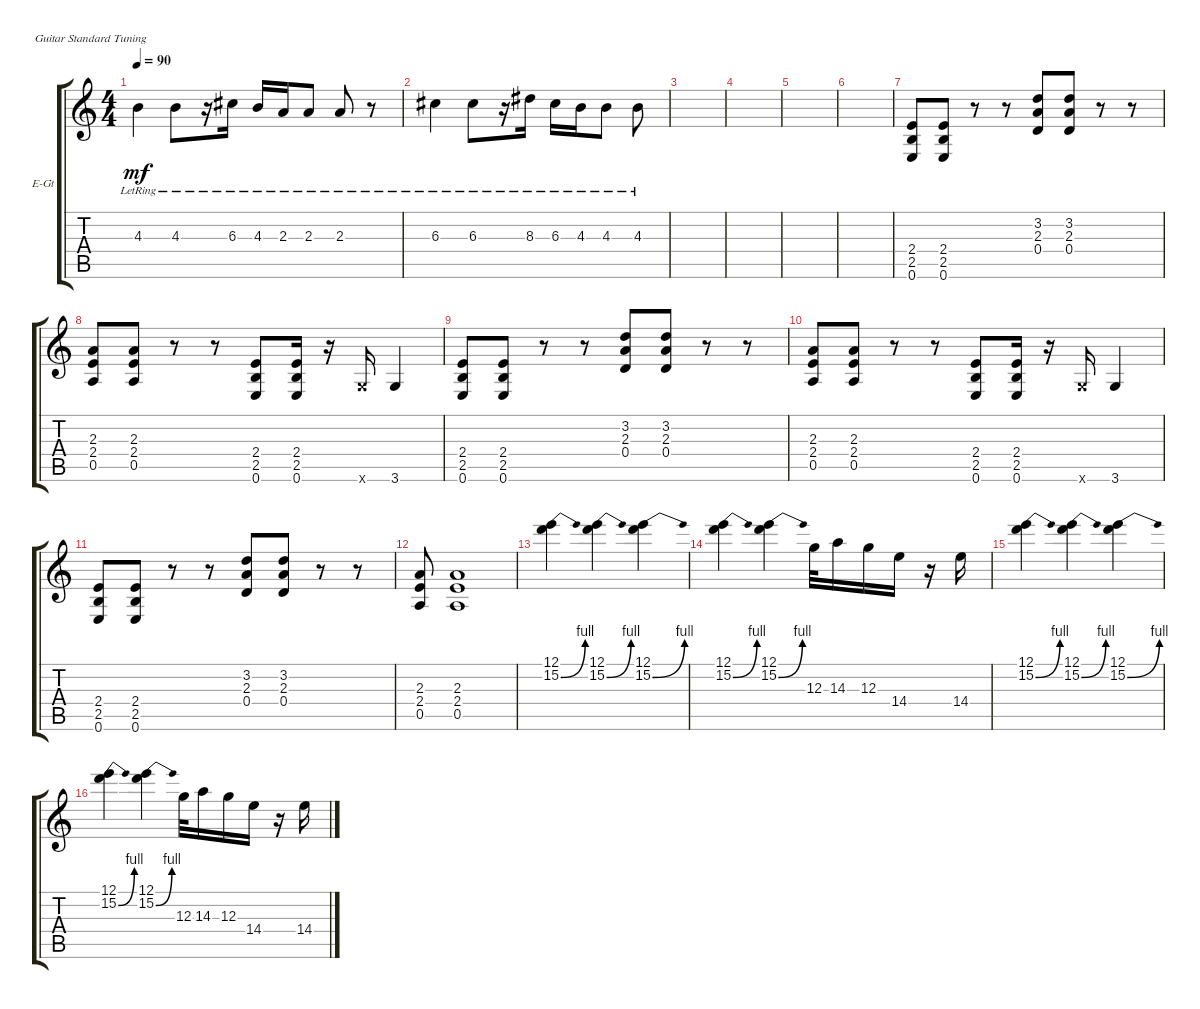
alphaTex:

\defaultSystemsLayout 4
\bracketExtendMode groupsimilarinstruments
\firstSystemTrackNameOrientation horizontal
\otherSystemsTrackNameOrientation horizontal
\track ("Electric Guitar" "E-Gt") {instrument distortionguitar}
\staff {score tabs}
\tuning (E4 B3 G3 D3 A2 E2)
\ts (4 4)
\tempo 90
\clef g2
\ks c
4.3{lr}.4{dy mf} 4.3{lr}.8 r.16 6.3{lr}.16 4.3{lr}.16 2.3{lr}.16 2.3{lr}.8 2.3{lr}.8 r.8 |
6.3{lr}.4 6.3{lr}.8 r.16 8.3{lr}.16 6.3{lr}.16 4.3{lr}.16 4.3{lr}.8 4.3{lr}.8 |
|
|
|
|
(2.5 0.6 2.4).8 (2.4 2.5 0.6).8 r.8 r.8 (3.2 2.3 0.4).8 (0.4 2.3 3.2).8 r.8 r.8 |
(2.3 2.4 0.5).8 (0.5 2.4 2.3).8 r.8 r.8 (2.4 2.5 0.6).8 (2.4 2.5 0.6).16 r.16 3.6{x}.16 3.6.4 |
(2.5 0.6 2.4).8 (2.4 2.5 0.6).8 r.8 r.8 (3.2 2.3 0.4).8 (0.4 2.3 3.2).8 r.8 r.8 |
(2.3 2.4 0.5).8 (0.5 2.4 2.3).8 r.8 r.8 (2.4 2.5 0.6).8 (2.4 2.5 0.6).16 r.16 3.6{x}.16 3.6.4 |
(2.5 0.6 2.4).8 (2.4 2.5 0.6).8 r.8 r.8 (3.2 2.3 0.4).8 (0.4 2.3 3.2).8 r.8 r.8 |
(2.3 2.4 0.5).8 (0.5 2.4 2.3).1 |
(12.1 15.2{be (bend 0 0 15 4)}).4 (12.1 15.2{be (bend 0 0 15 4)}).4 (12.1 15.2{be (bend 0 0 15 4)}).4 |
(12.1 15.2{be (bend 0 0 15 4)}).4 (12.1 15.2{be (bend 0 0 15 4)}).4 12.3.32 14.3.16 12.3.16 14.4.16 r.16 14.4.16 |
(12.1 15.2{be (bend 0 0 15 4)}).4 (12.1 15.2{be (bend 0 0 15 4)}).4 (12.1 15.2{be (bend 0 0 15 4)}).4 |
(12.1 15.2{be (bend 0 0 15 4)}).4 (12.1 15.2{be (bend 0 0 15 4)}).4 12.3.32 14.3.16 12.3.16 14.4.16 r.16 14.4.16
